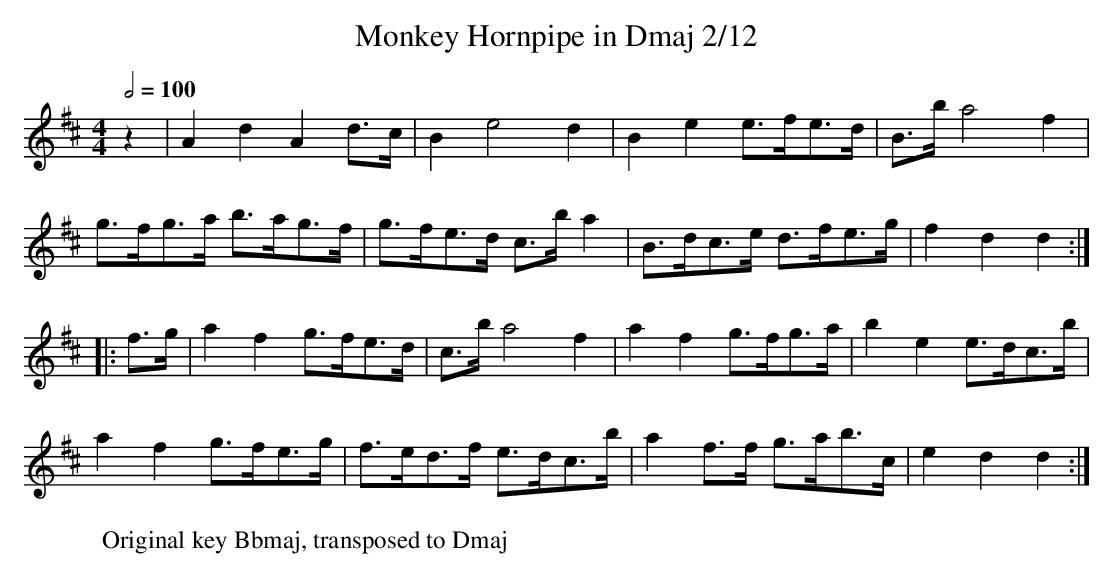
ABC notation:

X:1
T:Monkey Hornpipe in Dmaj 2/12
M:4/4
L:1/8
Q:1/2=100
W:Original key Bbmaj, transposed to Dmaj
K:Dmaj
z2|A2d2 A2d>c|B2e4d2|B2e2e>fe>d|B>ba4f2|
g>fg>a b>ag>f|g>fe>d c>ba2|B>dc>e d>fe>g|f2d2 d2:|
|:f>g|a2f2 g>fe>d|c>b a4 f2|a2f2 g>fg>a|b2e2 e>dc>b|
a2f2 g>fe>g|f>ed>f e>dc>b|a2f>f g>ab>c|e2d2 d2:|
